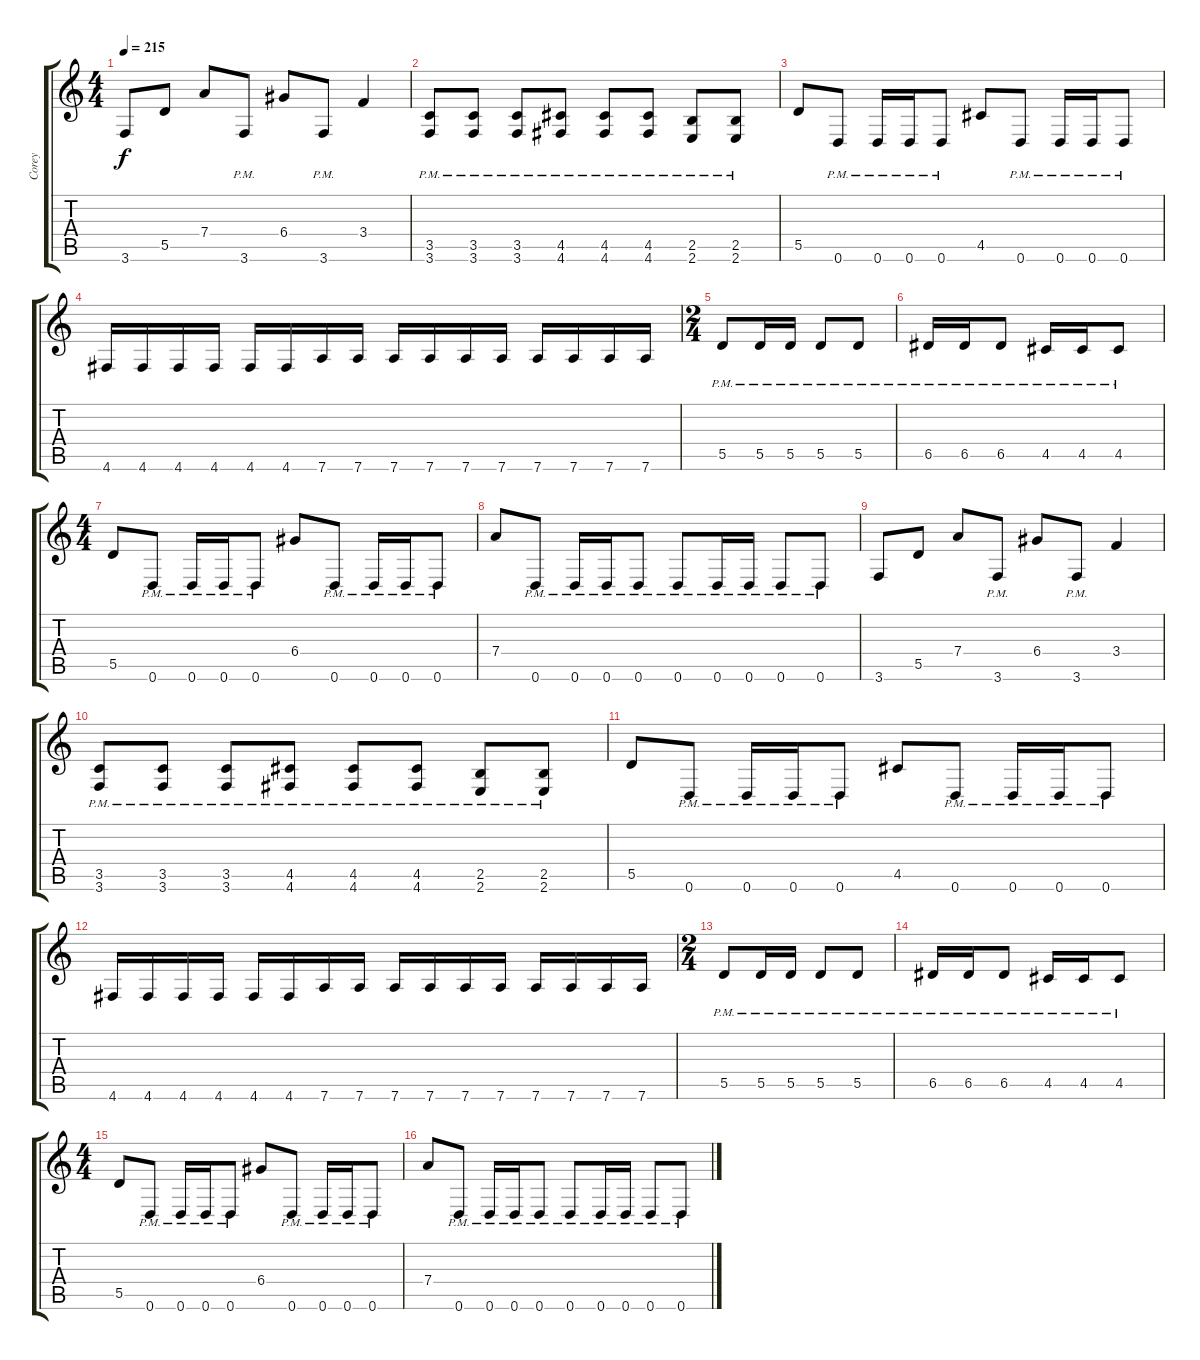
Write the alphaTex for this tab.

\track ("Corey" "Corey") {instrument distortionguitar}
\staff {score tabs}
\tuning (E4 B3 G3 D3 A2 D2) {hide}
\ts (4 4)
\tempo 215
\clef g2
\ks c
3.6.8{dy f} 5.5.8 7.4.8 3.6{pm}.8 6.4.8 3.6{pm}.8 3.4.4 |
(3.5{pm} 3.6{pm}).8 (3.5{pm} 3.6{pm}).8 (3.5{pm} 3.6{pm}).8 (4.5{pm} 4.6{pm}).8 (4.5{pm} 4.6{pm}).8 (4.5{pm} 4.6{pm}).8 (2.5{pm} 2.6{pm}).8 (2.5{pm} 2.6{pm}).8 |
5.5.8 0.6{pm}.8 0.6{pm}.16 0.6{pm}.16 0.6{pm}.8 4.5.8 0.6{pm}.8 0.6{pm}.16 0.6{pm}.16 0.6{pm}.8 |
4.6.16 4.6.16 4.6.16 4.6.16 4.6.16 4.6.16 7.6.16 7.6.16 7.6.16 7.6.16 7.6.16 7.6.16 7.6.16 7.6.16 7.6.16 7.6.16 |
\ts (2 4)
5.5{pm}.8 5.5{pm}.16 5.5{pm}.16 5.5{pm}.8 5.5{pm}.8 |
6.5{pm}.16 6.5{pm}.16 6.5{pm}.8 4.5{pm}.16 4.5{pm}.16 4.5{pm}.8 |
\ts (4 4)
5.5.8 0.6{pm}.8 0.6{pm}.16 0.6{pm}.16 0.6{pm}.8 6.4.8 0.6{pm}.8 0.6{pm}.16 0.6{pm}.16 0.6{pm}.8 |
7.4.8 0.6{pm}.8 0.6{pm}.16 0.6{pm}.16 0.6{pm}.8 0.6{pm}.8 0.6{pm}.16 0.6{pm}.16 0.6{pm}.8 0.6{pm}.8 |
3.6.8 5.5.8 7.4.8 3.6{pm}.8 6.4.8 3.6{pm}.8 3.4.4 |
(3.5{pm} 3.6{pm}).8 (3.5{pm} 3.6{pm}).8 (3.5{pm} 3.6{pm}).8 (4.5{pm} 4.6{pm}).8 (4.5{pm} 4.6{pm}).8 (4.5{pm} 4.6{pm}).8 (2.5{pm} 2.6{pm}).8 (2.5{pm} 2.6{pm}).8 |
5.5.8 0.6{pm}.8 0.6{pm}.16 0.6{pm}.16 0.6{pm}.8 4.5.8 0.6{pm}.8 0.6{pm}.16 0.6{pm}.16 0.6{pm}.8 |
4.6.16 4.6.16 4.6.16 4.6.16 4.6.16 4.6.16 7.6.16 7.6.16 7.6.16 7.6.16 7.6.16 7.6.16 7.6.16 7.6.16 7.6.16 7.6.16 |
\ts (2 4)
5.5{pm}.8 5.5{pm}.16 5.5{pm}.16 5.5{pm}.8 5.5{pm}.8 |
6.5{pm}.16 6.5{pm}.16 6.5{pm}.8 4.5{pm}.16 4.5{pm}.16 4.5{pm}.8 |
\ts (4 4)
5.5.8 0.6{pm}.8 0.6{pm}.16 0.6{pm}.16 0.6{pm}.8 6.4.8 0.6{pm}.8 0.6{pm}.16 0.6{pm}.16 0.6{pm}.8 |
7.4.8 0.6{pm}.8 0.6{pm}.16 0.6{pm}.16 0.6{pm}.8 0.6{pm}.8 0.6{pm}.16 0.6{pm}.16 0.6{pm}.8 0.6{pm}.8
